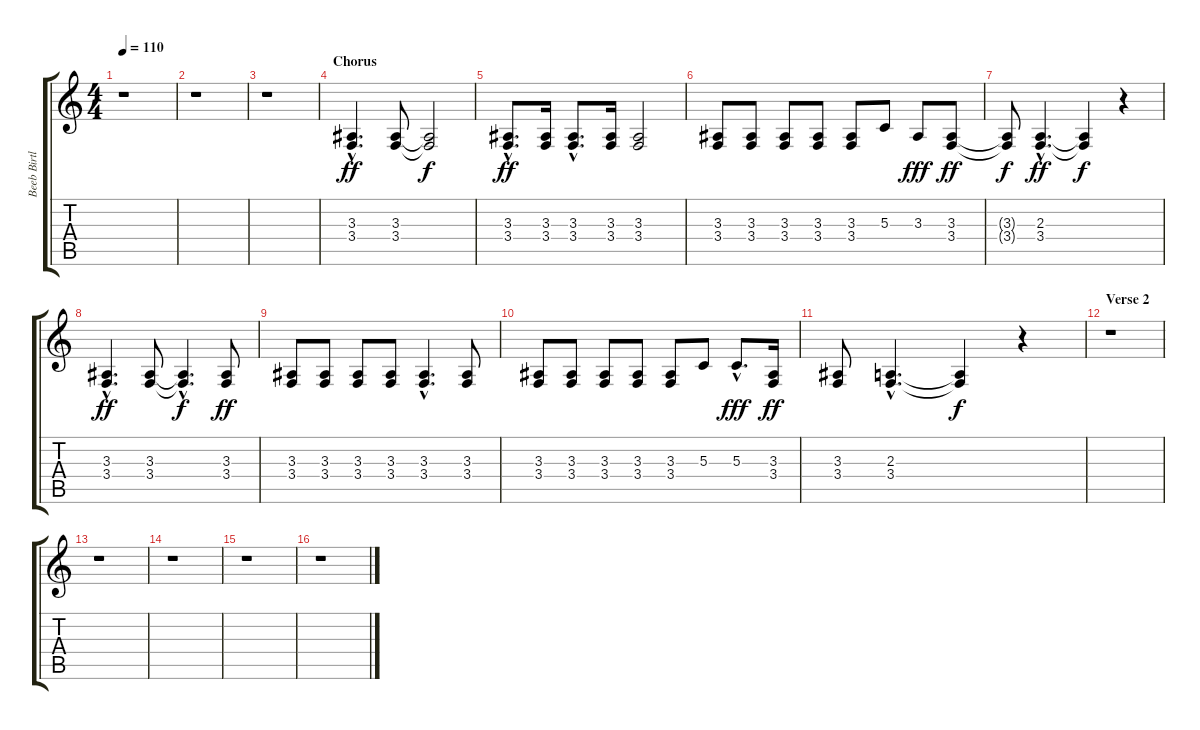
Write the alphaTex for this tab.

\track ("Beeb Birtles/Graham Goble" "Beeb Birtl") {instrument englishhorn}
\staff {score tabs}
\tuning (E4 B3 G3 D3 A2 E2) {hide}
\ts (4 4)
\tempo 110
\clef g2
\ks c
r.1{dy ff} |
r.1 |
r.1 |
\section ("" "Chorus")
(3.3{hac} 3.4{hac}).4{d} (3.3 3.4).8 (3.3{t} 3.4{t}).2{dy f} |
(3.3{hac} 3.4{hac}).8{d dy ff} (3.3 3.4).16 (3.3{hac} 3.4{hac}).8{d} (3.3 3.4).16 (3.3 3.4).2 |
(3.3 3.4).8 (3.3 3.4).8 (3.3 3.4).8 (3.3 3.4).8 (3.3 3.4).8 5.3.8 3.3.8{dy fff} (3.3 3.4).8{dy ff} |
(3.3{t} 3.4{t}).8{dy f} (2.3{hac} 3.4{hac}).4{d dy ff} (2.3{t} 3.4{t}).4{dy f} r.4 |
(3.3{hac} 3.4{hac}).4{d dy ff} (3.3 3.4).8 (3.3{hac t} 3.4{hac t}).4{d dy f} (3.3 3.4).8{dy ff} |
(3.3 3.4).8 (3.3 3.4).8 (3.3 3.4).8 (3.3 3.4).8 (3.3{hac} 3.4{hac}).4{d} (3.3 3.4).8 |
(3.3 3.4).8 (3.3 3.4).8 (3.3 3.4).8 (3.3 3.4).8 (3.3 3.4).8 5.3.8 5.3{hac}.8{d dy fff} (3.3 3.4).16{dy ff} |
(3.3 3.4).8 (2.3{hac} 3.4{hac}).4{d} (2.3{t} 3.4{t}).4{dy f} r.4 |
\section ("" "Verse 2")
r.1 |
r.1 |
r.1 |
r.1 |
r.1
